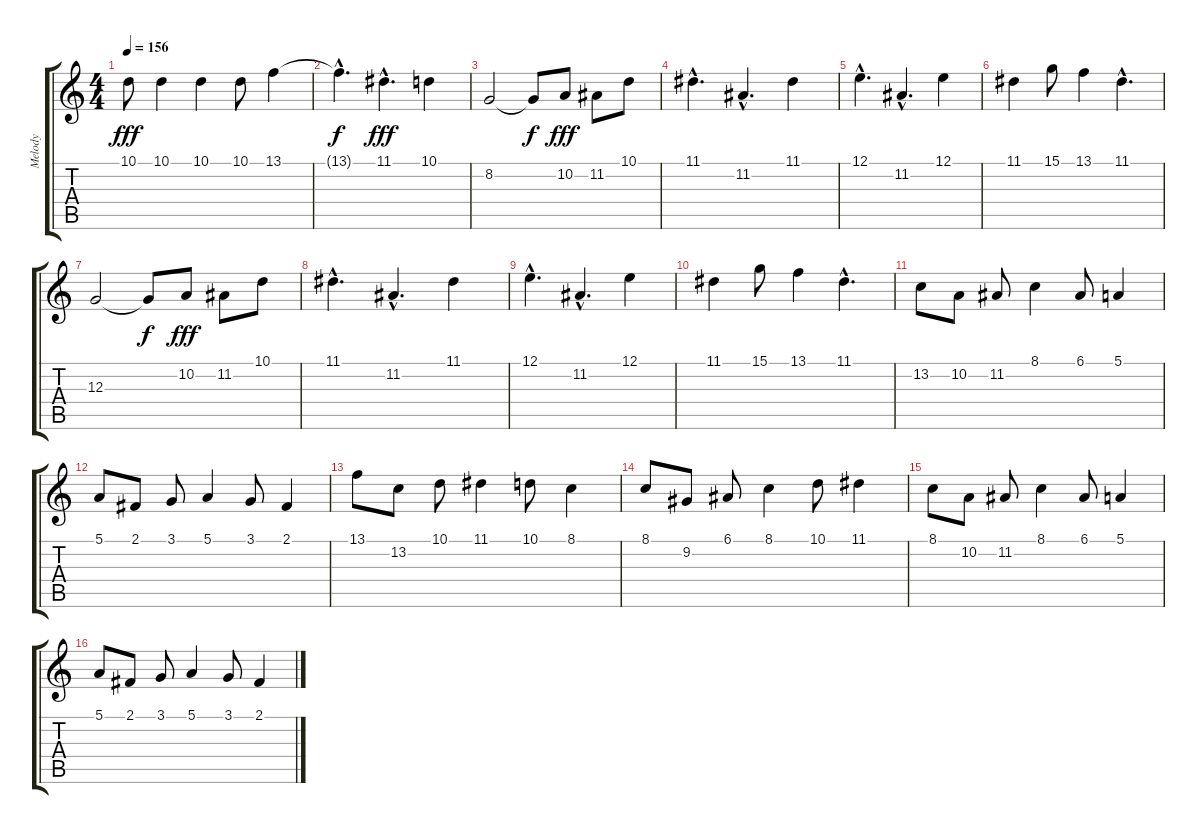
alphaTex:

\track ("Melody" "Melody") {instrument fx4atmosphere}
\staff {score tabs}
\tuning (E4 B3 G3 D3 A2 E2) {hide}
\ts (4 4)
\tempo 156
\clef g2
\ks c
10.1.8{dy fff} 10.1.4 10.1.4 10.1.8 13.1.4 |
13.1{hac t}.4{d dy f} 11.1{hac}.4{d dy fff} 10.1.4 |
8.2.2 8.2{t}.8{dy f} 10.2.8{dy fff} 11.2.8 10.1.8 |
11.1{hac}.4{d} 11.2{hac}.4{d} 11.1.4 |
12.1{hac}.4{d} 11.2{hac}.4{d} 12.1.4 |
11.1.4 15.1.8 13.1.4 11.1{hac}.4{d} |
12.3.2 12.3{t}.8{dy f} 10.2.8{dy fff} 11.2.8 10.1.8 |
11.1{hac}.4{d} 11.2{hac}.4{d} 11.1.4 |
12.1{hac}.4{d} 11.2{hac}.4{d} 12.1.4 |
11.1.4 15.1.8 13.1.4 11.1{hac}.4{d} |
13.2.8 10.2.8 11.2.8 8.1.4 6.1.8 5.1.4 |
5.1.8 2.1.8 3.1.8 5.1.4 3.1.8 2.1.4 |
13.1.8 13.2.8 10.1.8 11.1.4 10.1.8 8.1.4 |
8.1.8 9.2.8 6.1.8 8.1.4 10.1.8 11.1.4 |
8.1.8 10.2.8 11.2.8 8.1.4 6.1.8 5.1.4 |
5.1.8 2.1.8 3.1.8 5.1.4 3.1.8 2.1.4
